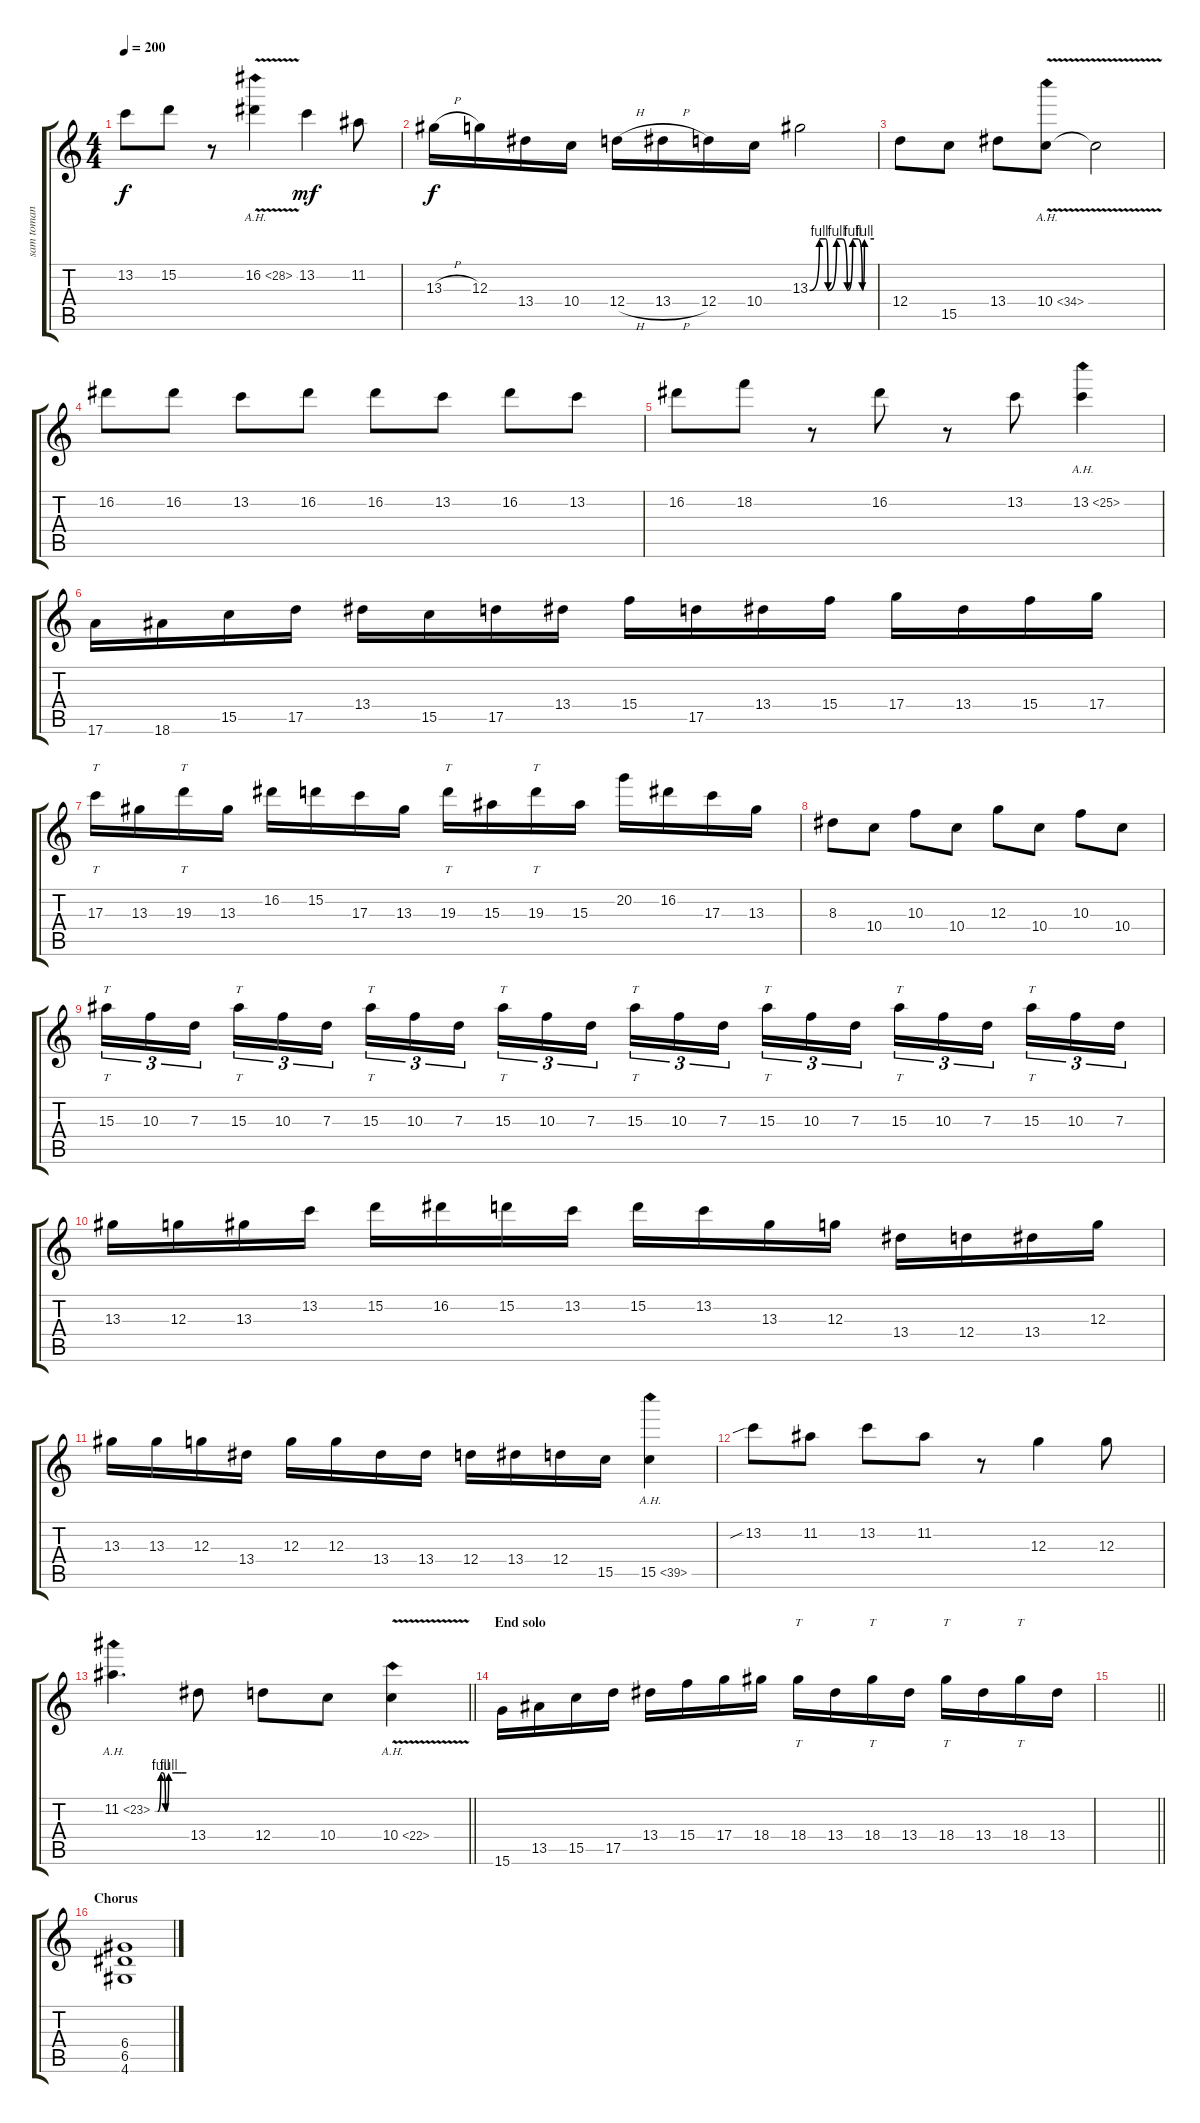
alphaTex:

\track ("sam toman lead" "sam toman ") {instrument overdrivenguitar}
\staff {score tabs}
\tuning (E4 B3 G3 D3 A2 E2) {hide}
\ts (4 4)
\tempo 200
\clef g2
\ks aminor
13.2.8{dy f} 15.2.8 r.8 16.2{ah 12 v}.4 13.2.4{dy mf} 11.2.8 |
13.3{h}.16{dy f} 12.3.16 13.4.16 10.4.16 12.4{h}.16 13.4{h}.16 12.4.16 10.4.16 13.3{be (custom 0 0 9 4 15 4 17 0 25 4 30 4 35 0 40 4 45 4 49 0 51 4 60 4)}.2 |
12.4.8 15.5.8 13.4.8 10.4{ah 24 v}.8 10.4{t}.2 |
16.2.8 16.2.8 13.2.8 16.2.8 16.2.8 13.2.8 16.2.8 13.2.8 |
16.2.8 18.2.8 r.8 16.2.8 r.8 13.2.8 13.2{ah 12}.4 |
17.6.16 18.6.16 15.5.16 17.5.16 13.4.16 15.5.16 17.5.16 13.4.16 15.4.16 17.5.16 13.4.16 15.4.16 17.4.16 13.4.16 15.4.16 17.4.16 |
17.3.16{tt} 13.3.16 19.3.16{tt} 13.3.16 16.2.16 15.2.16 17.3.16 13.3.16 19.3.16{tt} 15.3.16 19.3.16{tt} 15.3.16 20.2.16 16.2.16 17.3.16 13.3.16 |
8.3.8 10.4.8 10.3.8 10.4.8 12.3.8 10.4.8 10.3.8 10.4.8 |
15.3.16{tt tu (3 2)} 10.3.16{tu (3 2)} 7.3.16{tu (3 2) beam splitsecondary} 15.3.16{tt tu (3 2)} 10.3.16{tu (3 2)} 7.3.16{tu (3 2)} 15.3.16{tt tu (3 2)} 10.3.16{tu (3 2)} 7.3.16{tu (3 2) beam splitsecondary} 15.3.16{tt tu (3 2)} 10.3.16{tu (3 2)} 7.3.16{tu (3 2)} 15.3.16{tt tu (3 2)} 10.3.16{tu (3 2)} 7.3.16{tu (3 2) beam splitsecondary} 15.3.16{tt tu (3 2)} 10.3.16{tu (3 2)} 7.3.16{tu (3 2)} 15.3.16{tt tu (3 2)} 10.3.16{tu (3 2)} 7.3.16{tu (3 2) beam splitsecondary} 15.3.16{tt tu (3 2)} 10.3.16{tu (3 2)} 7.3.16{tu (3 2)} |
13.3.16 12.3.16 13.3.16 13.2.16 15.2.16 16.2.16 15.2.16 13.2.16 15.2.16 13.2.16 13.3.16 12.3.16 13.4.16 12.4.16 13.4.16 12.3.16 |
13.3.16 13.3.16 12.3.16 13.4.16 12.3.16 12.3.16 13.4.16 13.4.16 12.4.16 13.4.16 12.4.16 15.5.16 15.5{ah 24}.4 |
13.2{sib}.8 11.2.8 13.2.8 11.2.8 r.8 12.3.4 12.3.8 |
\barLineRight lightlight
11.2{be (custom 0 0 5 0 11 4 15 4 20 0 26 4 40 4 50 4 60 4) ah 12}.4{d} 13.4.8 12.4.8 10.4.8 10.4{ah 12 v}.4 |
\section ("" "End solo")
15.6.16 13.5.16 15.5.16 17.5.16 13.4.16 15.4.16 17.4.16 18.4.16 18.4.16{tt} 13.4.16 18.4.16{tt} 13.4.16 18.4.16{tt} 13.4.16 18.4.16{tt} 13.4.16 |
\barLineRight lightlight
|
\section ("" "Chorus")
(6.4 6.5 4.6).1{instrument distortionguitar}
